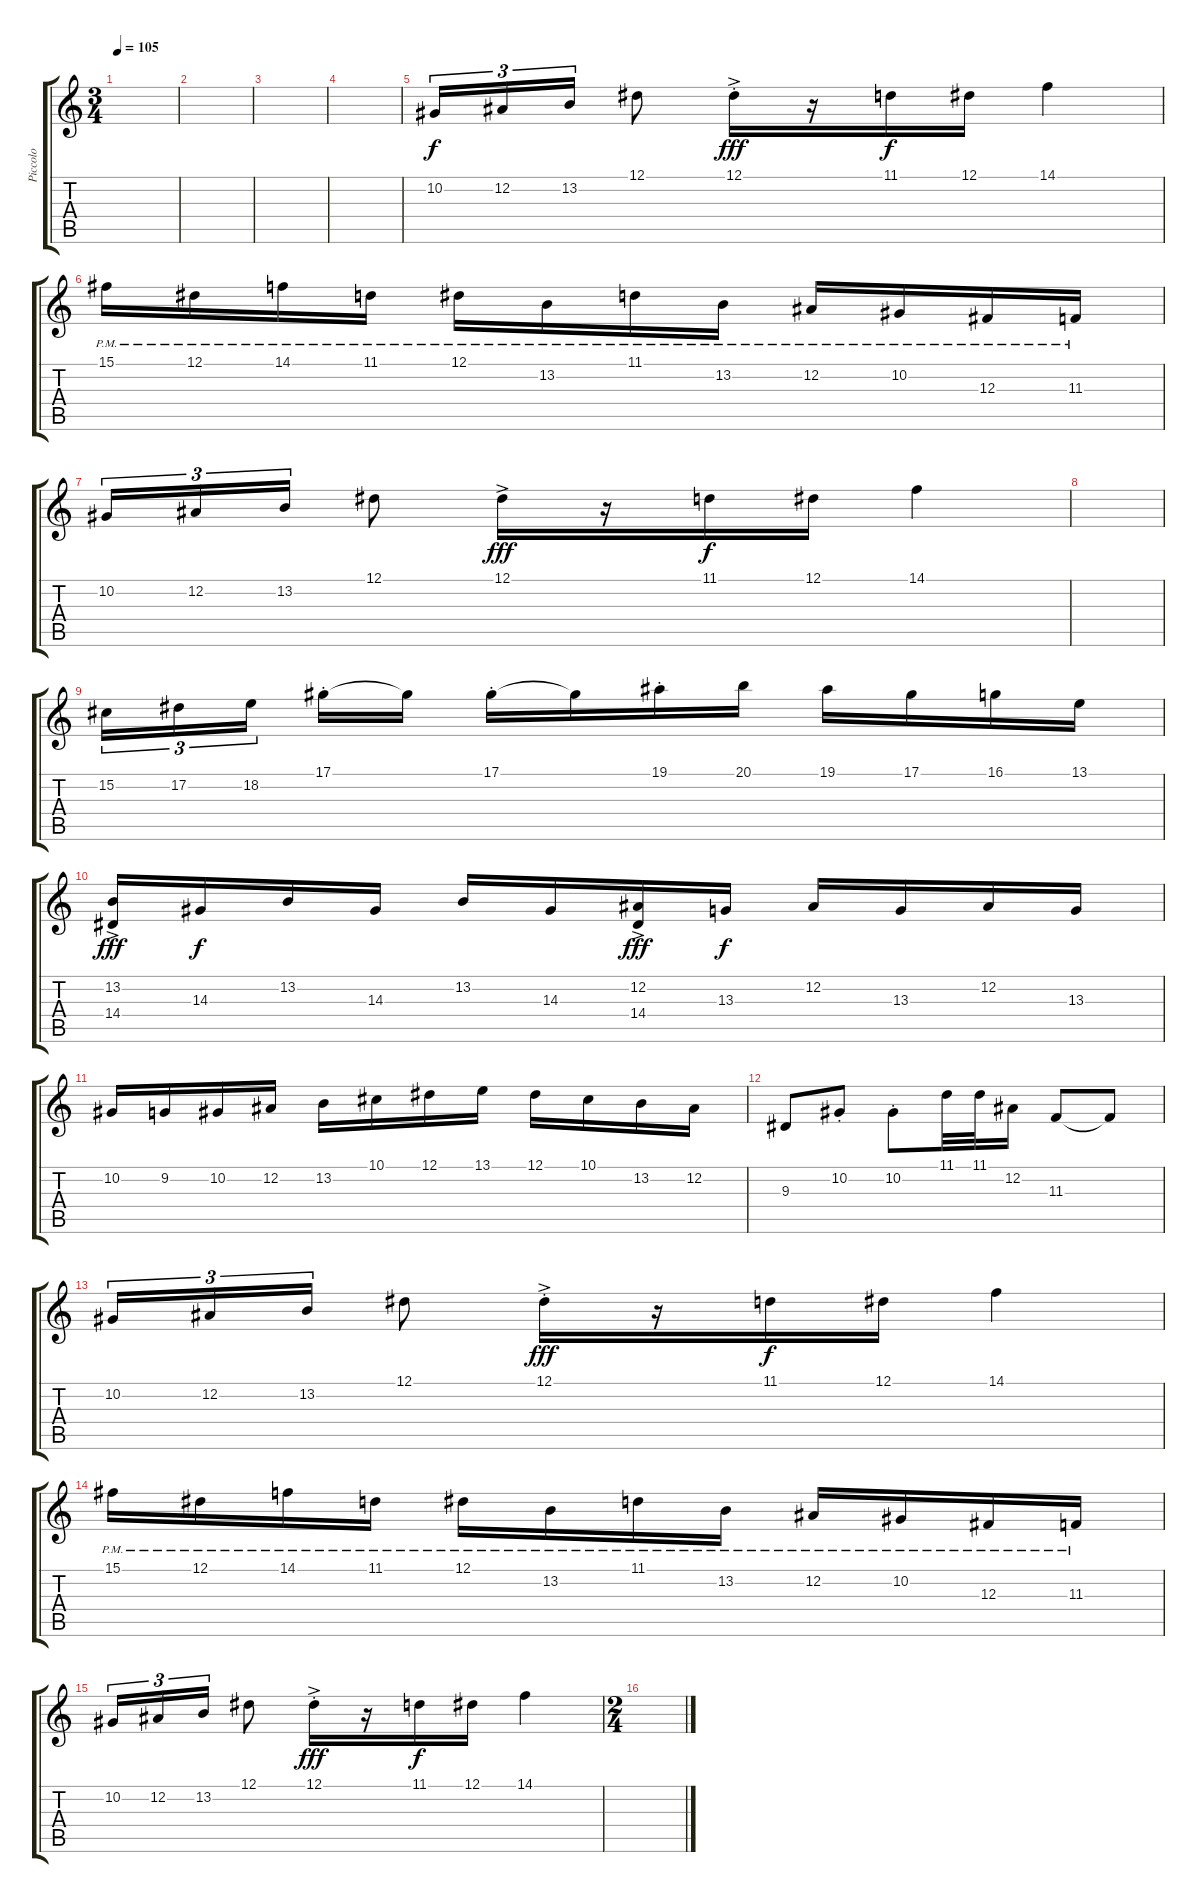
\track ("Piccolo" "Piccolo") {instrument piccolo}
\staff {score tabs}
\tuning (Eb4 Bb3 Gb3 Db3 Ab2 Eb2) {hide}
\ts (3 4)
\tempo 105
\clef g2
\ks c
|
|
|
|
10.2.16{tu (3 2)} 12.2.16{tu (3 2)} 13.2.16{tu (3 2)} 12.1.8 12.1{ac st}.16{dy fff} r.16 11.1.16{dy f} 12.1.16 14.1.4 |
15.1{pm}.16 12.1{pm}.16 14.1{pm}.16 11.1{pm}.16 12.1{pm}.16 13.2{pm}.16 11.1{pm}.16 13.2{pm}.16 12.2{pm}.16 10.2{pm}.16 12.3{pm}.16 11.3{pm}.16 |
10.2.16{tu (3 2)} 12.2.16{tu (3 2)} 13.2.16{tu (3 2)} 12.1.8 12.1{ac}.16{dy fff} r.16 11.1.16{dy f} 12.1.16 14.1.4 |
|
15.2.16{tu (3 2)} 17.2.16{tu (3 2)} 18.2.16{tu (3 2)} 17.1{st}.16 17.1{t}.16 17.1{st}.16 17.1{t}.16 19.1{st}.16 20.1.16 19.1.16 17.1.16 16.1.16 13.1.16 |
(13.2{ac} 14.4{ac}).16{dy fff} 14.3.16{dy f} 13.2.16 14.3.16 13.2.16 14.3.16 (12.2{ac} 14.4{ac}).16{dy fff} 13.3.16{dy f} 12.2.16 13.3.16 12.2.16 13.3.16 |
10.2.16 9.2.16 10.2.16 12.2.16 13.2.16 10.1.16 12.1.16 13.1.16 12.1.16 10.1.16 13.2.16 12.2.16 |
9.3.8 10.2{st}.8 10.2{st}.8 11.1.32 11.1.32 12.2.16 11.3.8 11.3{t}.8 |
10.2.16{tu (3 2)} 12.2.16{tu (3 2)} 13.2.16{tu (3 2)} 12.1.8 12.1{ac st}.16{dy fff} r.16 11.1.16{dy f} 12.1.16 14.1.4 |
15.1{pm}.16 12.1{pm}.16 14.1{pm}.16 11.1{pm}.16 12.1{pm}.16 13.2{pm}.16 11.1{pm}.16 13.2{pm}.16 12.2{pm}.16 10.2{pm}.16 12.3{pm}.16 11.3{pm}.16 |
10.2.16{tu (3 2)} 12.2.16{tu (3 2)} 13.2.16{tu (3 2)} 12.1.8 12.1{ac st}.16{dy fff} r.16 11.1.16{dy f} 12.1.16 14.1.4 |
\ts (2 4)
